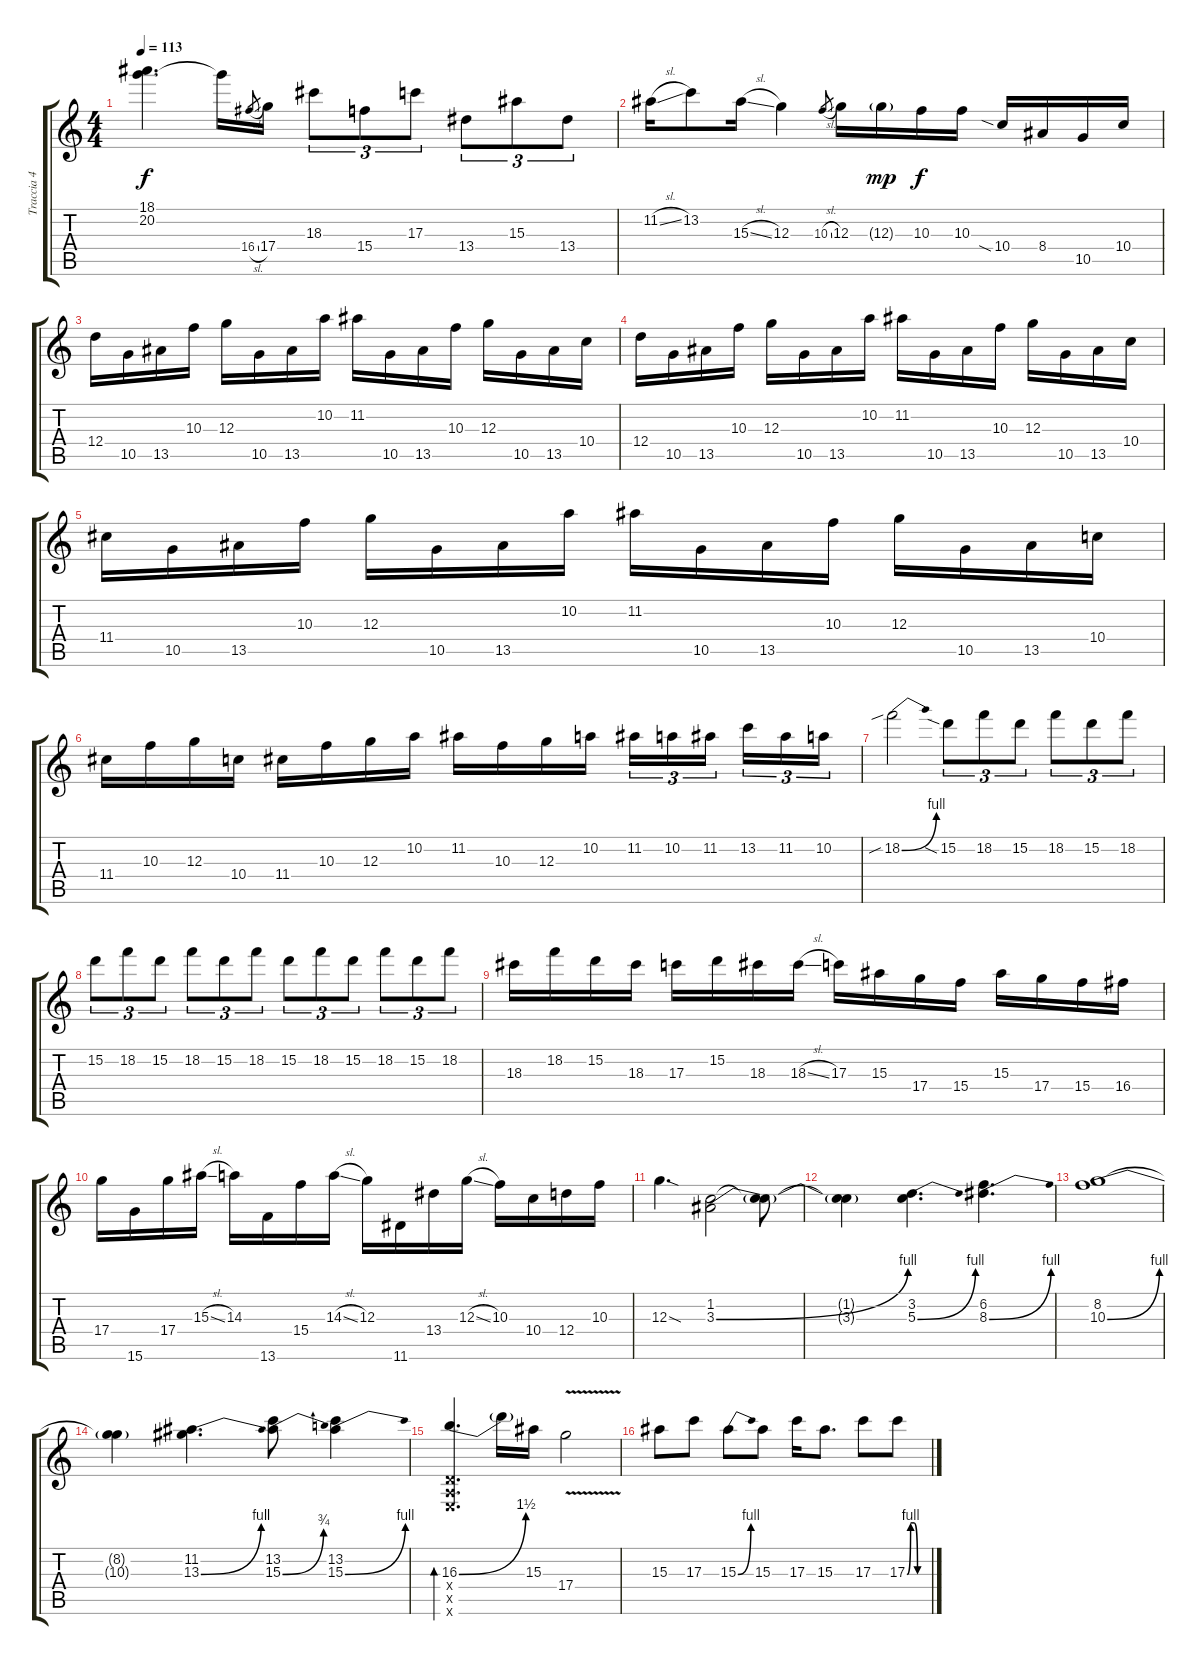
\track ("Traccia 4" "Traccia 4") {instrument distortionguitar}
\staff {score tabs}
\tuning (E4 B3 G3 D3 A2 E2) {hide}
\ts (4 4)
\tempo 113
\clef g2
\ks c
(18.1{t} 20.2{t}).4{d dy f} 20.2{t}.16 16.4{sl}.8{gr} 17.4.16 18.3.8{tu (3 2)} 15.4.8{tu (3 2)} 17.3.8{tu (3 2)} 13.4.8{tu (3 2)} 15.3.8{tu (3 2)} 13.4.8{tu (3 2)} |
11.2{sl}.16 13.2.8 15.3{sl}.16 12.3.4 10.3{sl}.8{gr} 12.3.16 12.3{g}.16{dy mp} 10.3.16{dy f} 10.3.16 10.4{sia}.16 8.4.16 10.5.16 10.4.16 |
12.4.16 10.5.16 13.5.16 10.3.16 12.3.16 10.5.16 13.5.16 10.2.16 11.2.16 10.5.16 13.5.16 10.3.16 12.3.16 10.5.16 13.5.16 10.4.16 |
12.4.16 10.5.16 13.5.16 10.3.16 12.3.16 10.5.16 13.5.16 10.2.16 11.2.16 10.5.16 13.5.16 10.3.16 12.3.16 10.5.16 13.5.16 10.4.16 |
11.4.16 10.5.16 13.5.16 10.3.16 12.3.16 10.5.16 13.5.16 10.2.16 11.2.16 10.5.16 13.5.16 10.3.16 12.3.16 10.5.16 13.5.16 10.4.16 |
11.4.16 10.3.16 12.3.16 10.4.16 11.4.16 10.3.16 12.3.16 10.2.16 11.2.16 10.3.16 12.3.16 10.2.16 11.2.16{tu (3 2)} 10.2.16{tu (3 2)} 11.2.16{tu (3 2) beam splitsecondary} 13.2.16{tu (3 2)} 11.2.16{tu (3 2)} 10.2.16{tu (3 2)} |
18.2{be (bend 0 0 60 4) sib}.2 15.2{sia}.8{tu (3 2)} 18.2.8{tu (3 2)} 15.2.8{tu (3 2)} 18.2.8{tu (3 2)} 15.2.8{tu (3 2)} 18.2.8{tu (3 2)} |
15.2.8{tu (3 2)} 18.2.8{tu (3 2)} 15.2.8{tu (3 2)} 18.2.8{tu (3 2)} 15.2.8{tu (3 2)} 18.2.8{tu (3 2)} 15.2.8{tu (3 2)} 18.2.8{tu (3 2)} 15.2.8{tu (3 2)} 18.2.8{tu (3 2)} 15.2.8{tu (3 2)} 18.2.8{tu (3 2)} |
18.3.16 18.2.16 15.2.16 18.3.16 17.3.16 15.2.16 18.3.16 18.3{sl}.16 17.3.16 15.3.16 17.4.16 15.4.16 15.3.16 17.4.16 15.4.16 16.4.16 |
17.4.16 15.6.16 17.4.16 15.3{sl}.16 14.3.16 13.6.16 15.4.16 14.3{sl}.16 12.3.16 11.6.16 13.4.16 12.3{sl}.16 10.3.16 10.4.16 12.4.16 10.3.16 |
12.3{sod}.4{d} (1.2 3.3{be (bend 0 0 60 4)}).2 (1.2{t} 3.3{t}).8 |
(1.2{t} 3.3{t}).4 (3.2 5.3{be (bend 0 0 60 4)}).4{d} (6.2 8.3{be (bend 0 0 60 4)}).4{d} |
(8.2 10.3{be (bend 0 0 60 4)}).1 |
(8.2{t} 10.3{t}).4 (11.2 13.3{be (bend 0 0 60 4)}).4{d} (13.2 15.3{be (bend 0 0 60 3)}).8 (13.2 15.3{be (bend 0 0 60 4)}).4 |
(16.3{be (bend 0 0 60 6)} 0.4{x} 0.5{x} 0.6{x}).4{d bd 240} 16.3{t}.16 15.3.16 17.4{v}.2 |
15.3.8 17.3.8 15.3{be (bend 0 0 60 4)}.8 15.3.8 17.3.16 15.3.8{d} 17.3.8 17.3{be (custom 0 0 10 4 20 4 30 0 60 0)}.8
